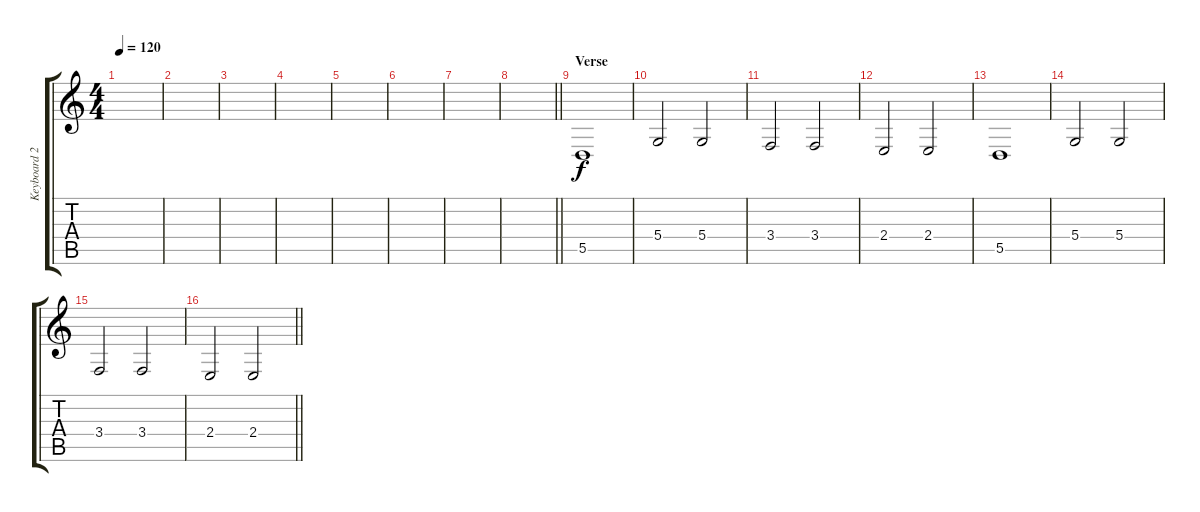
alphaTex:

\track ("Keyboard 2" "Keyboard 2") {instrument lead2sawtooth}
\staff {score tabs}
\tuning (E4 B3 G3 D3 A2 D2) {hide}
\ts (4 4)
\tempo 120
\clef g2
\ks c
|
|
|
|
|
|
|
\barLineRight lightlight
|
\section ("" "Verse")
5.5.1 |
5.4.2 5.4.2 |
3.4.2 3.4.2 |
2.4.2 2.4.2 |
5.5.1 |
5.4.2 5.4.2 |
3.4.2 3.4.2 |
\barLineRight lightlight
2.4.2 2.4.2
